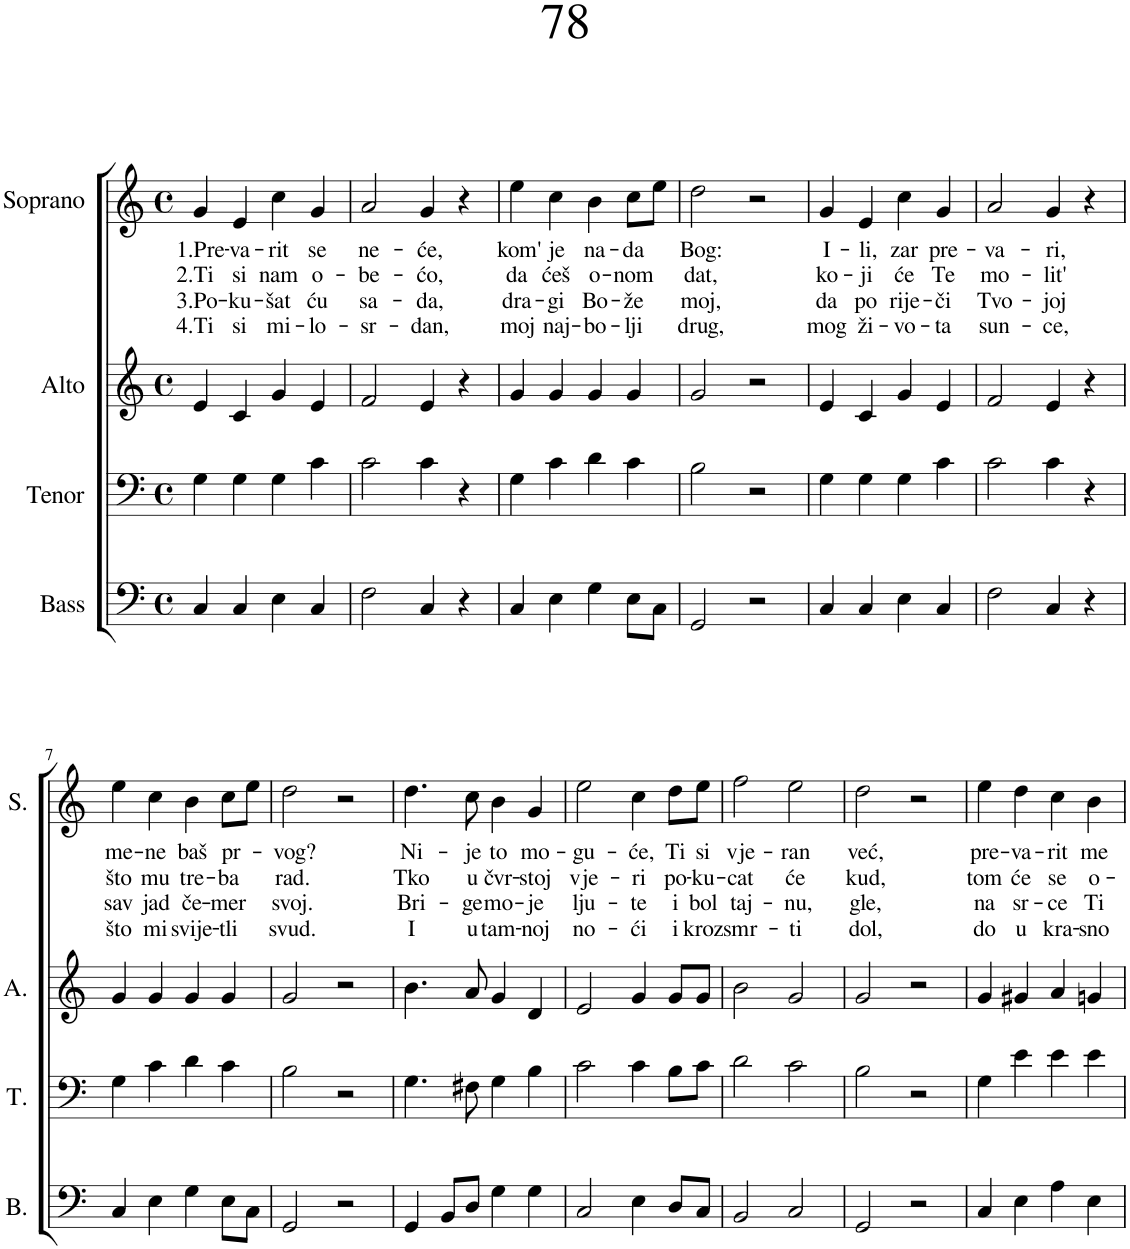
**kern	**kern	**kern	**kern	**text	**text	**text	**text
*part4	*part3	*part2	*part1	*part1	*part1	*part1	*part1
*staff4	*staff3	*staff2	*staff1	*staff1	*staff1	*staff1	*staff1
*I"Bass	*I"Tenor	*I"Alto	*I"Soprano	*	*	*	*
*I'B.	*I'T.	*I'A.	*I'S.	*	*	*	*
*clefF4	*clefF4	*clefG2	*clefG2	*	*	*	*
*k[]	*k[]	*k[]	*k[]	*	*	*	*
*M4/4	*M4/4	*M4/4	*M4/4	*	*	*	*
*met(c)	*met(c)	*met(c)	*met(c)	*	*	*	*
=1	=1	=1	=1	=1	=1	=1	=1
!	!	!	!	!LO:LY:b	!LO:LY:b	!LO:LY:b	!LO:LY:b
4C/	4G\	4e/	4g/	1.Pre-	2.Ti	3.Po-	4.Ti
!	!	!	!	!LO:LY:b	!LO:LY:b	!LO:LY:b	!LO:LY:b
4C/	4G\	4c/	4e/	-va-	si	-ku-	si
!	!	!	!	!LO:LY:b	!LO:LY:b	!LO:LY:b	!LO:LY:b
4E\	4G\	4g/	4cc\	-rit	nam	-šat	mi-
!	!	!	!	!LO:LY:b	!LO:LY:b	!LO:LY:b	!LO:LY:b
4C/	4c\	4e/	4g/	se	o-	ću	-lo-
=2	=2	=2	=2	=2	=2	=2	=2
!	!	!	!	!LO:LY:b	!LO:LY:b	!LO:LY:b	!LO:LY:b
2F\	2c\	2f/	2a/	ne-	-be-	sa-	-sr-
!	!	!	!	!LO:LY:b	!LO:LY:b	!LO:LY:b	!LO:LY:b
4C/	4c\	4e/	4g/	-će,	-ćo,	-da,	-dan,
4r	4r	4r	4r	.	.	.	.
=3	=3	=3	=3	=3	=3	=3	=3
!	!	!	!	!LO:LY:b	!LO:LY:b	!LO:LY:b	!LO:LY:b
4C/	4G\	4g/	4ee\	kom'	da	dra-	moj
!	!	!	!	!LO:LY:b	!LO:LY:b	!LO:LY:b	!LO:LY:b
4E\	4c\	4g/	4cc\	je	ćeš	-gi	naj-
!	!	!	!	!LO:LY:b	!LO:LY:b	!LO:LY:b	!LO:LY:b
4G\	4d\	4g/	4b\	na-	o-	Bo-	-bo-
!	!	!	!	!LO:LY:b	!LO:LY:b	!LO:LY:b	!LO:LY:b
8E\L	4c\	4g/	8cc\L	-da	-nom	-že	-lji
8C\J	.	.	8ee\J	.	.	.	.
=4	=4	=4	=4	=4	=4	=4	=4
!	!	!	!	!LO:LY:b	!LO:LY:b	!LO:LY:b	!LO:LY:b
2GG/	2B\	2g/	2dd\	Bog:	dat,	moj,	drug,
2r	2r	2r	2r	.	.	.	.
=5	=5	=5	=5	=5	=5	=5	=5
!	!	!	!	!LO:LY:b	!LO:LY:b	!LO:LY:b	!LO:LY:b
4C/	4G\	4e/	4g/	I-	ko-	da	mog
!	!	!	!	!LO:LY:b	!LO:LY:b	!LO:LY:b	!LO:LY:b
4C/	4G\	4c/	4e/	-li,	-ji	po	ži-
!	!	!	!	!LO:LY:b	!LO:LY:b	!LO:LY:b	!LO:LY:b
4E\	4G\	4g/	4cc\	zar	će	rije-	-vo-
!	!	!	!	!LO:LY:b	!LO:LY:b	!LO:LY:b	!LO:LY:b
4C/	4c\	4e/	4g/	pre-	Te	-či	-ta
=6	=6	=6	=6	=6	=6	=6	=6
!	!	!	!	!LO:LY:b	!LO:LY:b	!LO:LY:b	!LO:LY:b
2F\	2c\	2f/	2a/	-va-	mo-	Tvo-	sun-
!	!	!	!	!LO:LY:b	!LO:LY:b	!LO:LY:b	!LO:LY:b
4C/	4c\	4e/	4g/	-ri,	-lit'	-joj	-ce,
4r	4r	4r	4r	.	.	.	.
!!LO:LB:g=z
=7	=7	=7	=7	=7	=7	=7	=7
!	!	!	!	!LO:LY:b	!LO:LY:b	!LO:LY:b	!LO:LY:b
4C/	4G\	4g/	4ee\	me-	što	sav	što
!	!	!	!	!LO:LY:b	!LO:LY:b	!LO:LY:b	!LO:LY:b
4E\	4c\	4g/	4cc\	-ne	mu	jad	mi
!	!	!	!	!LO:LY:b	!LO:LY:b	!LO:LY:b	!LO:LY:b
4G\	4d\	4g/	4b\	baš	tre-	če-	svije-
!	!	!	!	!LO:LY:b	!LO:LY:b	!LO:LY:b	!LO:LY:b
8E\L	4c\	4g/	8cc\L	pr-	-ba	-mer	-tli
8C\J	.	.	8ee\J	.	.	.	.
=8	=8	=8	=8	=8	=8	=8	=8
!	!	!	!	!LO:LY:b	!LO:LY:b	!LO:LY:b	!LO:LY:b
2GG/	2B\	2g/	2dd\	-vog?	rad.	svoj.	svud.
2r	2r	2r	2r	.	.	.	.
=9	=9	=9	=9	=9	=9	=9	=9
!	!	!	!	!LO:LY:b	!LO:LY:b	!LO:LY:b	!LO:LY:b
4GG/	4.G\	4.b\	4.dd\	Ni-	Tko	Bri-	I
8BB/L	.	.	.	.	.	.	.
!	!	!	!	!LO:LY:b	!LO:LY:b	!LO:LY:b	!LO:LY:b
8D/J	8F#X\	8a/	8cc\	-je	u	-ge	u
!	!	!	!	!LO:LY:b	!LO:LY:b	!LO:LY:b	!LO:LY:b
4G\	4G\	4g/	4b\	to	čvr-	mo-	tam-
!	!	!	!	!LO:LY:b	!LO:LY:b	!LO:LY:b	!LO:LY:b
4G\	4B\	4d/	4g/	mo-	-stoj	-je	-noj
=10	=10	=10	=10	=10	=10	=10	=10
!	!	!	!	!LO:LY:b	!LO:LY:b	!LO:LY:b	!LO:LY:b
2C/	2c\	2e/	2ee\	-gu-	vje-	lju-	no-
!	!	!	!	!LO:LY:b	!LO:LY:b	!LO:LY:b	!LO:LY:b
4E\	4c\	4g/	4cc\	-će,	-ri	-te	-ći
!	!	!	!	!LO:LY:b	!LO:LY:b	!LO:LY:b	!LO:LY:b
8D/L	8B\L	8g/L	8dd\L	Ti	po-	i	i
!	!	!	!	!LO:LY:b	!LO:LY:b	!LO:LY:b	!LO:LY:b
8C/J	8c\J	8g/J	8ee\J	si	-ku-	bol	kroz
=11	=11	=11	=11	=11	=11	=11	=11
!	!	!	!	!LO:LY:b	!LO:LY:b	!LO:LY:b	!LO:LY:b
2BB/	2d\	2b\	2ff\	vje-	-cat	taj-	smr-
!	!	!	!	!LO:LY:b	!LO:LY:b	!LO:LY:b	!LO:LY:b
2C/	2c\	2g/	2ee\	-ran	će	-nu,	-ti
=12	=12	=12	=12	=12	=12	=12	=12
!	!	!	!	!LO:LY:b	!LO:LY:b	!LO:LY:b	!LO:LY:b
2GG/	2B\	2g/	2dd\	već,	kud,	gle,	dol,
2r	2r	2r	2r	.	.	.	.
=13	=13	=13	=13	=13	=13	=13	=13
!	!	!	!	!LO:LY:b	!LO:LY:b	!LO:LY:b	!LO:LY:b
4C/	4G\	4g/	4ee\	pre-	tom	na	do
!	!	!	!	!LO:LY:b	!LO:LY:b	!LO:LY:b	!LO:LY:b
4E\	4e\	4g#X/	4dd\	-va-	će	sr-	u
!	!	!	!	!LO:LY:b	!LO:LY:b	!LO:LY:b	!LO:LY:b
4A\	4e\	4a/	4cc\	-rit	se	-ce	kra-
!	!	!	!	!LO:LY:b	!LO:LY:b	!LO:LY:b	!LO:LY:b
4E\	4e\	4gn/	4b\	me	o-	Ti	-sno
=	=	=	=	=	=	=	=
*-	*-	*-	*-	*-	*-	*-	*-
